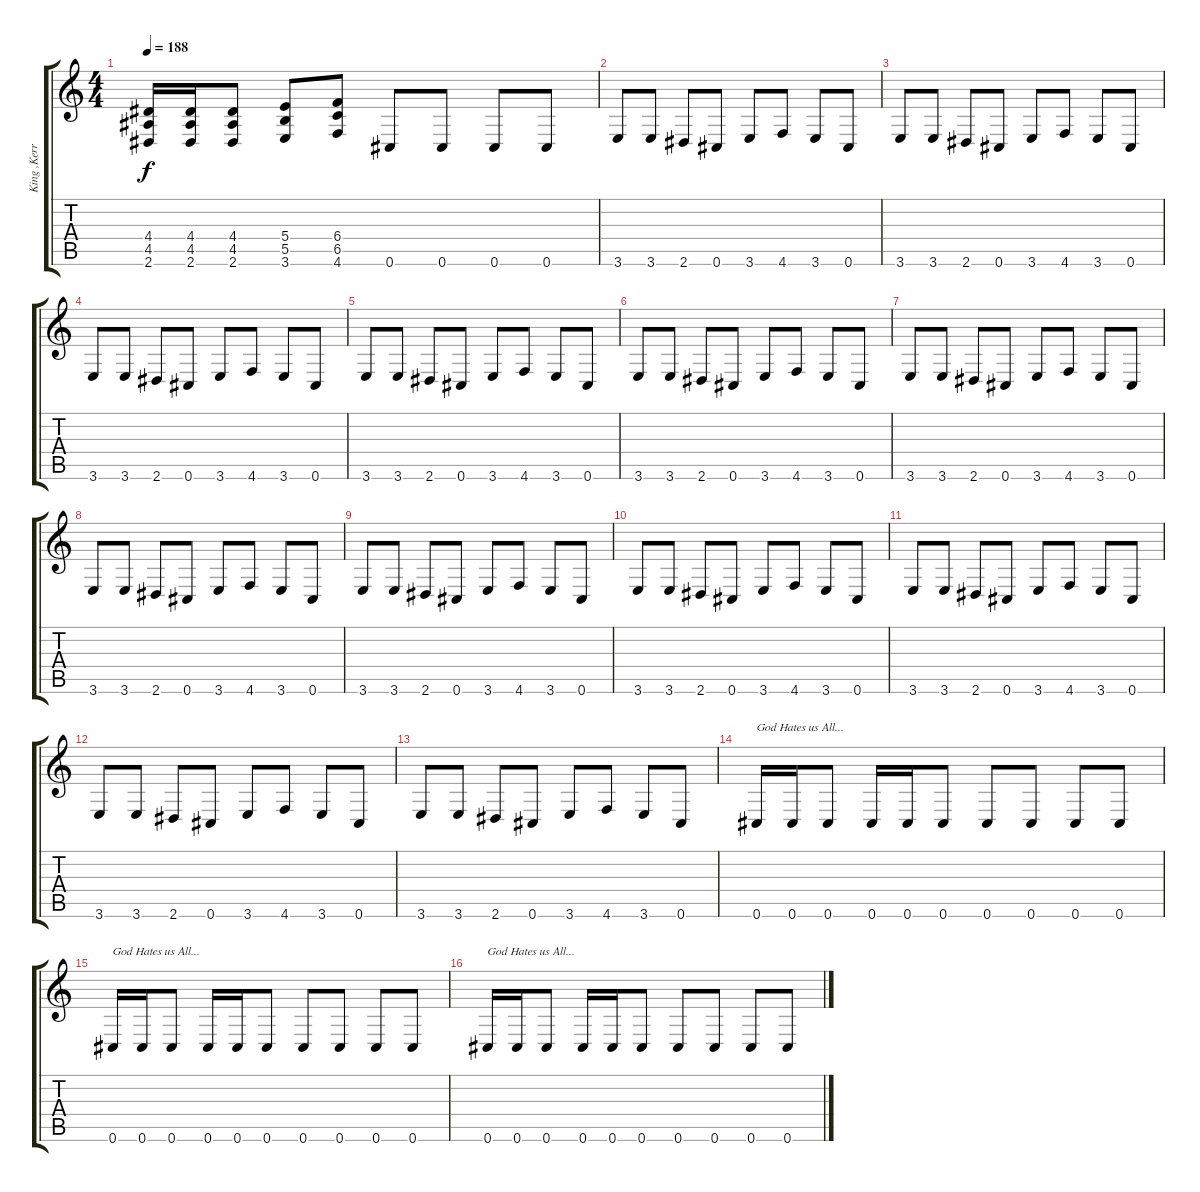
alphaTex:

\track ("King ,Kerry" "King ,Kerr") {instrument distortionguitar}
\staff {score tabs}
\tuning (Db4 Ab3 E3 B2 Gb2 Db2) {hide}
\ts (4 4)
\tempo 188
\clef g2
\ks c
(4.4 4.5 2.6).16{dy f} (4.4 4.5 2.6).16 (4.4 4.5 2.6).8 (5.4 5.5 3.6).8 (6.4 6.5 4.6).8 0.6.8 0.6.8 0.6.8 0.6.8 |
3.6.8 3.6.8 2.6.8 0.6.8 3.6.8 4.6.8 3.6.8 0.6.8 |
3.6.8 3.6.8 2.6.8 0.6.8 3.6.8 4.6.8 3.6.8 0.6.8 |
3.6.8 3.6.8 2.6.8 0.6.8 3.6.8 4.6.8 3.6.8 0.6.8 |
3.6.8 3.6.8 2.6.8 0.6.8 3.6.8 4.6.8 3.6.8 0.6.8 |
3.6.8 3.6.8 2.6.8 0.6.8 3.6.8 4.6.8 3.6.8 0.6.8 |
3.6.8 3.6.8 2.6.8 0.6.8 3.6.8 4.6.8 3.6.8 0.6.8 |
3.6.8 3.6.8 2.6.8 0.6.8 3.6.8 4.6.8 3.6.8 0.6.8 |
3.6.8 3.6.8 2.6.8 0.6.8 3.6.8 4.6.8 3.6.8 0.6.8 |
3.6.8 3.6.8 2.6.8 0.6.8 3.6.8 4.6.8 3.6.8 0.6.8 |
3.6.8 3.6.8 2.6.8 0.6.8 3.6.8 4.6.8 3.6.8 0.6.8 |
3.6.8 3.6.8 2.6.8 0.6.8 3.6.8 4.6.8 3.6.8 0.6.8 |
3.6.8 3.6.8 2.6.8 0.6.8 3.6.8 4.6.8 3.6.8 0.6.8 |
0.6.16{txt "God Hates us All..."} 0.6.16 0.6.8 0.6.16 0.6.16 0.6.8 0.6.8 0.6.8 0.6.8 0.6.8 |
0.6.16{txt "God Hates us All..."} 0.6.16 0.6.8 0.6.16 0.6.16 0.6.8 0.6.8 0.6.8 0.6.8 0.6.8 |
0.6.16{txt "God Hates us All..."} 0.6.16 0.6.8 0.6.16 0.6.16 0.6.8 0.6.8 0.6.8 0.6.8 0.6.8
